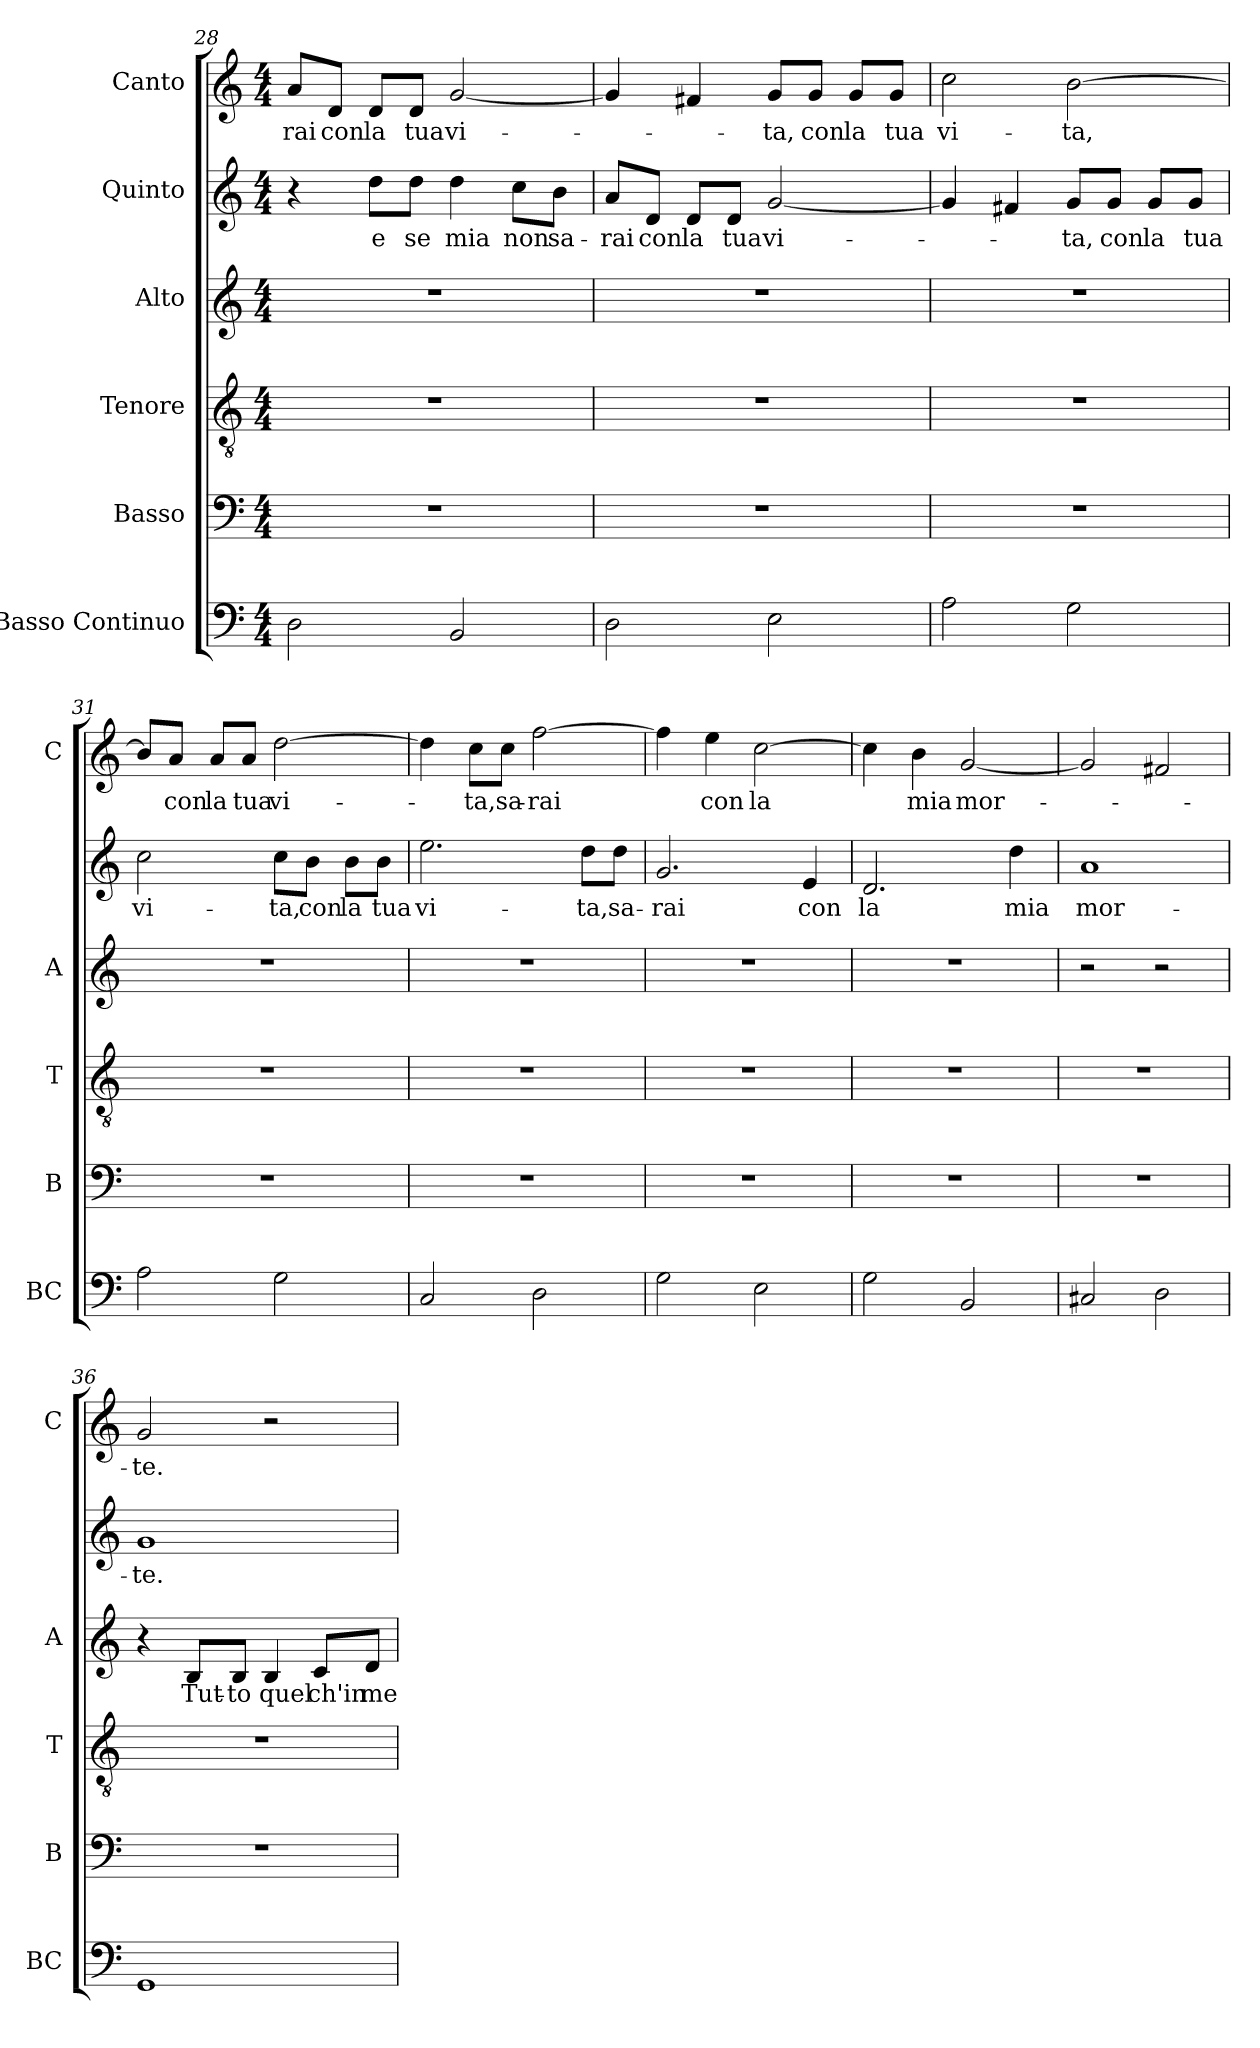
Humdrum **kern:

**kern	**kern	**kern	**kern	**text	**kern	**text	**kern	**text
*part6	*part5	*part4	*part3	*part3	*part2	*part2	*part1	*part1
*staff6	*staff5	*staff4	*staff3	*staff3	*staff2	*staff2	*staff1	*staff1
*I"Basso Continuo	*I"Basso	*I"Tenore	*I"Alto	*	*I"Quinto	*	*I"Canto	*
*I'BC	*I'B	*I'T	*I'A	*	*	*	*I'C	*
*clefF4	*clefF4	*clefGv2	*clefG2	*	*clefG2	*	*clefG2	*
*k[]	*k[]	*k[]	*k[]	*	*k[]	*	*k[]	*
*C:	*C:	*C:	*C:	*	*C:	*	*C:	*
*M4/4	*M4/4	*M4/4	*M4/4	*	*M4/4	*	*M4/4	*
=28	=28	=28	=28	=28	=28	=28	=28	=28
!	!	!	!	!	!	!	!	!LO:LY:b
2D\	1r	1r	1r	.	4r	.	8a/L	-rai
!	!	!	!	!	!	!	!	!LO:LY:b
.	.	.	.	.	.	.	8d/J	con
!	!	!	!	!	!	!LO:LY:b	!	!LO:LY:b
.	.	.	.	.	8dd\L	e	8d/L	la
!	!	!	!	!	!	!LO:LY:b	!	!LO:LY:b
.	.	.	.	.	8dd\J	se	8d/J	tua
!	!	!	!	!	!	!LO:LY:b	!	!LO:LY:b
2BB/	.	.	.	.	4dd\	mia	[2g/	vi-
!	!	!	!	!	!	!LO:LY:b	!	!
.	.	.	.	.	8cc\L	non	.	.
!	!	!	!	!	!	!LO:LY:b	!	!
.	.	.	.	.	8b\J	sa-	.	.
=29	=29	=29	=29	=29	=29	=29	=29	=29
!	!	!	!	!	!	!LO:LY:b	!	!
2D\	1r	1r	1r	.	8a/L	-rai	4g/]	.
!	!	!	!	!	!	!LO:LY:b	!	!
.	.	.	.	.	8d/J	con	.	.
!	!	!	!	!	!	!LO:LY:b	!	!
.	.	.	.	.	8d/L	la	4f#X/	.
!	!	!	!	!	!	!LO:LY:b	!	!
.	.	.	.	.	8d/J	tua	.	.
!	!	!	!	!	!	!LO:LY:b	!	!LO:LY:b
2E\	.	.	.	.	[2g/	vi-	8g/L	-ta,
!	!	!	!	!	!	!	!	!LO:LY:b
.	.	.	.	.	.	.	8g/J	con
!	!	!	!	!	!	!	!	!LO:LY:b
.	.	.	.	.	.	.	8g/L	la
!	!	!	!	!	!	!	!	!LO:LY:b
.	.	.	.	.	.	.	8g/J	tua
=30	=30	=30	=30	=30	=30	=30	=30	=30
!	!	!	!	!	!	!	!	!LO:LY:b
2A\	1r	1r	1r	.	4g/]	.	2cc\	vi-
.	.	.	.	.	4f#X/	.	.	.
!	!	!	!	!	!	!LO:LY:b	!	!LO:LY:b
2G\	.	.	.	.	8g/L	-ta,	[2b\	-ta,
!	!	!	!	!	!	!LO:LY:b	!	!
.	.	.	.	.	8g/J	con	.	.
!	!	!	!	!	!	!LO:LY:b	!	!
.	.	.	.	.	8g/L	la	.	.
!	!	!	!	!	!	!LO:LY:b	!	!
.	.	.	.	.	8g/J	tua	.	.
!!LO:LB:g=z
=31	=31	=31	=31	=31	=31	=31	=31	=31
!	!	!	!	!	!	!LO:LY:b	!	!
2A\	1r	1r	1r	.	2cc\	vi-	8b/L]	.
!	!	!	!	!	!	!	!	!LO:LY:b
.	.	.	.	.	.	.	8a/J	con
!	!	!	!	!	!	!	!	!LO:LY:b
.	.	.	.	.	.	.	8a/L	la
!	!	!	!	!	!	!	!	!LO:LY:b
.	.	.	.	.	.	.	8a/J	tua
!	!	!	!	!	!	!LO:LY:b	!	!LO:LY:b
2G\	.	.	.	.	8cc\L	-ta,	[2dd\	vi-
!	!	!	!	!	!	!LO:LY:b	!	!
.	.	.	.	.	8b\J	con	.	.
!	!	!	!	!	!	!LO:LY:b	!	!
.	.	.	.	.	8b\L	la	.	.
!	!	!	!	!	!	!LO:LY:b	!	!
.	.	.	.	.	8b\J	tua	.	.
=32	=32	=32	=32	=32	=32	=32	=32	=32
!	!	!	!	!	!	!LO:LY:b	!	!
2C/	1r	1r	1r	.	2.ee\	vi-	4dd\]	.
!	!	!	!	!	!	!	!	!LO:LY:b
.	.	.	.	.	.	.	8cc\L	-ta,
!	!	!	!	!	!	!	!	!LO:LY:b
.	.	.	.	.	.	.	8cc\J	sa-
!	!	!	!	!	!	!	!	!LO:LY:b
2D\	.	.	.	.	.	.	[2ff\	-rai
!	!	!	!	!	!	!LO:LY:b	!	!
.	.	.	.	.	8dd\L	-ta,	.	.
!	!	!	!	!	!	!LO:LY:b	!	!
.	.	.	.	.	8dd\J	sa-	.	.
=33	=33	=33	=33	=33	=33	=33	=33	=33
!	!	!	!	!	!	!LO:LY:b	!	!
2G\	1r	1r	1r	.	2.g/	-rai	4ff\]	.
!	!	!	!	!	!	!	!	!LO:LY:b
.	.	.	.	.	.	.	4ee\	con
!	!	!	!	!	!	!	!	!LO:LY:b
2E\	.	.	.	.	.	.	[2cc\	la
!	!	!	!	!	!	!LO:LY:b	!	!
.	.	.	.	.	4e/	con	.	.
=34	=34	=34	=34	=34	=34	=34	=34	=34
!	!	!	!	!	!	!LO:LY:b	!	!
2G\	1r	1r	1r	.	2.d/	la	4cc\]	.
!	!	!	!	!	!	!	!	!LO:LY:b
.	.	.	.	.	.	.	4b\	mia
!	!	!	!	!	!	!	!	!LO:LY:b
2BB/	.	.	.	.	.	.	[2g/	mor-
!	!	!	!	!	!	!LO:LY:b	!	!
.	.	.	.	.	4dd\	mia	.	.
=35	=35	=35	=35	=35	=35	=35	=35	=35
!	!	!	!	!	!	!LO:LY:b	!	!
2C#X/	1r	1r	2r	.	1a	mor-	2g/]	.
2D\	.	.	2r	.	.	.	2f#X/	.
=36	=36	=36	=36	=36	=36	=36	=36	=36
!	!	!	!	!	!	!LO:LY:b	!	!LO:LY:b
1GG	1r	1r	4r	.	1g	-te.	2g/	-te.
!	!	!	!	!LO:LY:b	!	!	!	!
.	.	.	8B/L	Tut-	.	.	.	.
!	!	!	!	!LO:LY:b	!	!	!	!
.	.	.	8B/J	-to	.	.	.	.
!	!	!	!	!LO:LY:b	!	!	!	!
.	.	.	4B/	quel	.	.	2r	.
!	!	!	!	!LO:LY:b	!	!	!	!
.	.	.	8c/L	ch'in	.	.	.	.
!	!	!	!	!LO:LY:b	!	!	!	!
.	.	.	8d/J	me	.	.	.	.
=	=	=	=	=	=	=	=	=
*-	*-	*-	*-	*-	*-	*-	*-	*-
